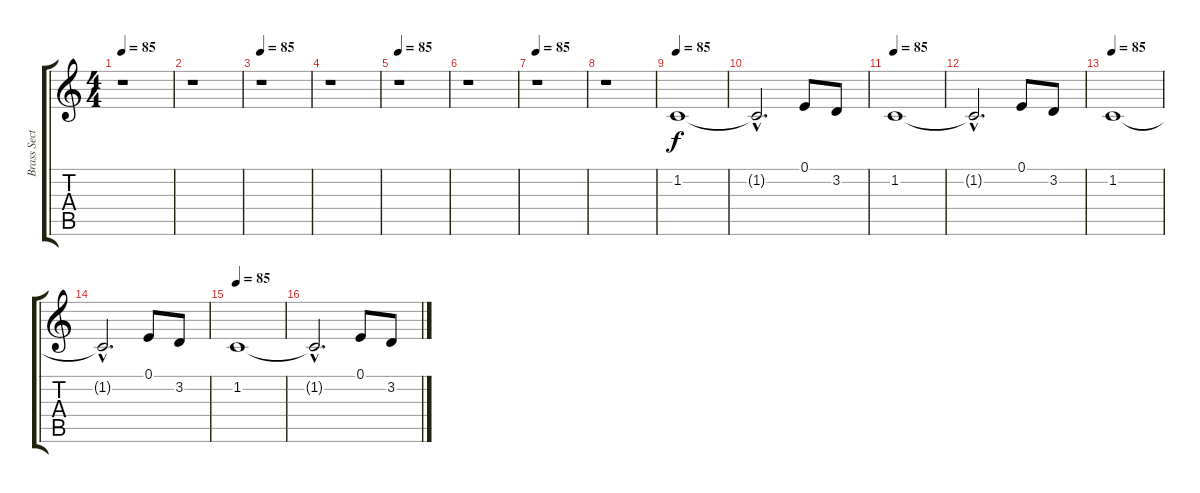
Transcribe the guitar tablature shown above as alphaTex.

\track ("Brass Section   Naivny Vertolet" "Brass Sect") {instrument brasssection}
\staff {score tabs}
\tuning (E4 B3 G3 D3 A2 E2) {hide}
\ts (4 4)
\tempo 85
\clef g2
\ks c
r.1{dy f} |
r.1 |
\tempo 85
r.1 |
r.1 |
\tempo 85
r.1 |
r.1 |
\tempo 85
r.1 |
r.1 |
\tempo 85
1.2.1 |
1.2{hac t}.2{d} 0.1.8 3.2.8 |
\tempo 85
1.2.1 |
1.2{hac t}.2{d} 0.1.8 3.2.8 |
\tempo 85
1.2.1 |
1.2{hac t}.2{d} 0.1.8 3.2.8 |
\tempo 85
1.2.1 |
1.2{hac t}.2{d} 0.1.8 3.2.8
